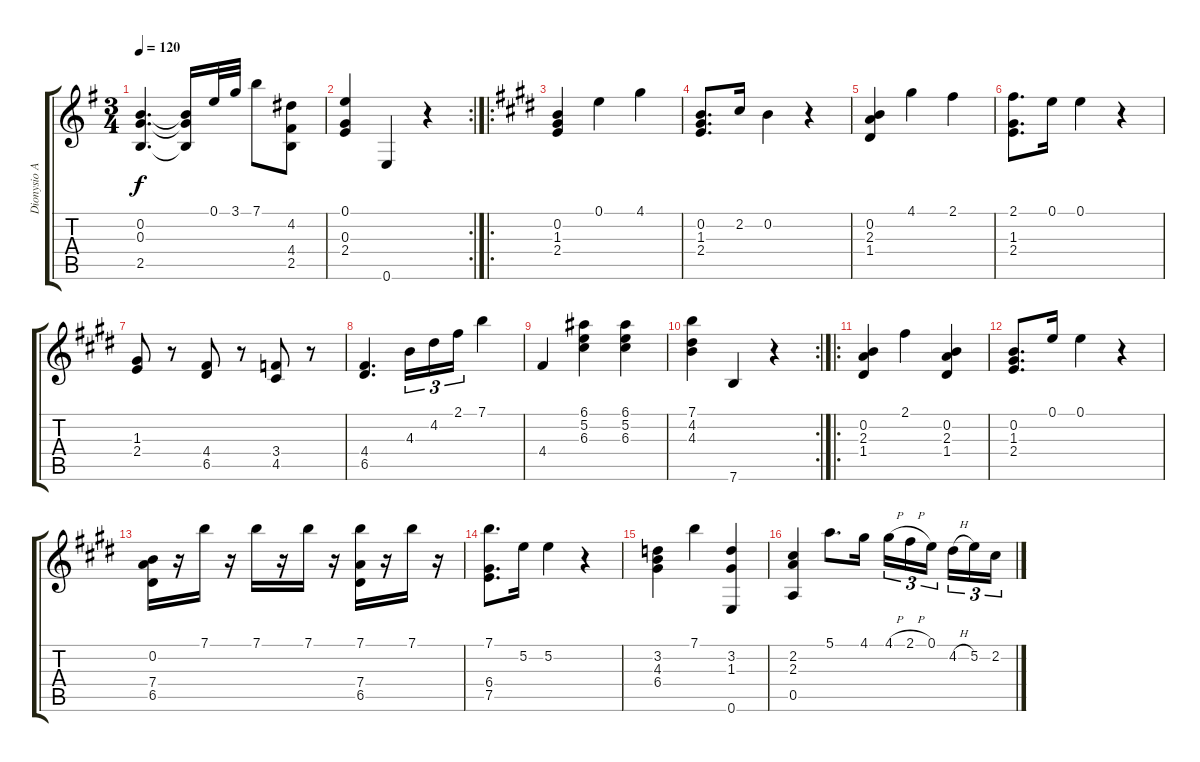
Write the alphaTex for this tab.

\track ("Dionysio Aguado" "Dionysio A") {instrument acousticguitarnylon}
\staff {score tabs}
\tuning (E4 B3 G3 D3 A2 E2) {hide}
\ts (3 4)
\tempo 120
\clef g2
\ks g
(0.2 0.3 2.5).4{d dy f} (0.2{t} 0.3{t} 2.5{t}).16 0.1.32 3.1.32 7.1.8 (4.2 4.4 2.5).8 |
\rc 2
(0.1 0.3 2.4).4 0.6.4 r.4 |
\ro
\ks e
(0.2 1.3 2.4).4 0.1.4 4.1.4 |
(0.2 1.3 2.4).8{d} 2.2.16 0.2.4 r.4 |
(0.2 2.3 1.4).4 4.1.4 2.1.4 |
(2.1 1.3 2.4).8{d} 0.1.16 0.1.4 r.4 |
(1.3 2.4).8 r.8 (4.4 6.5).8 r.8 (3.4 4.5).8 r.8 |
(4.4 6.5).4{d} 4.3.16{tu (3 2)} 4.2.16{tu (3 2)} 2.1.16{tu (3 2)} 7.1.4 |
4.4.4 (6.1 5.2 6.3).4 (6.1 5.2 6.3).4 |
\rc 2
(7.1 4.2 4.3).4 7.6.4 r.4 |
\ro
(0.2 2.3 1.4).4 2.1.4 (0.2 2.3 1.4).4 |
(0.2 1.3 2.4).8{d} 0.1.16 0.1.4 r.4 |
(0.2 7.4 6.5).16 r.16 7.1.16 r.16 7.1.16 r.16 7.1.16 r.16 (7.1 7.4 6.5).16 r.16 7.1.16 r.16 |
(7.1 6.4 7.5).8{d} 5.2.16 5.2.4 r.4 |
(3.2 4.3 6.4).4 7.1.4 (3.2 1.3 0.6).4 |
(2.2 2.3 0.5).4 5.1.8{d} 4.1.16 4.1{h}.16{tu (3 2)} 2.1{h}.16{tu (3 2)} 0.1.16{tu (3 2) beam splitsecondary} 4.2{h}.16{tu (3 2)} 5.2.16{tu (3 2)} 2.2.16{tu (3 2)}
